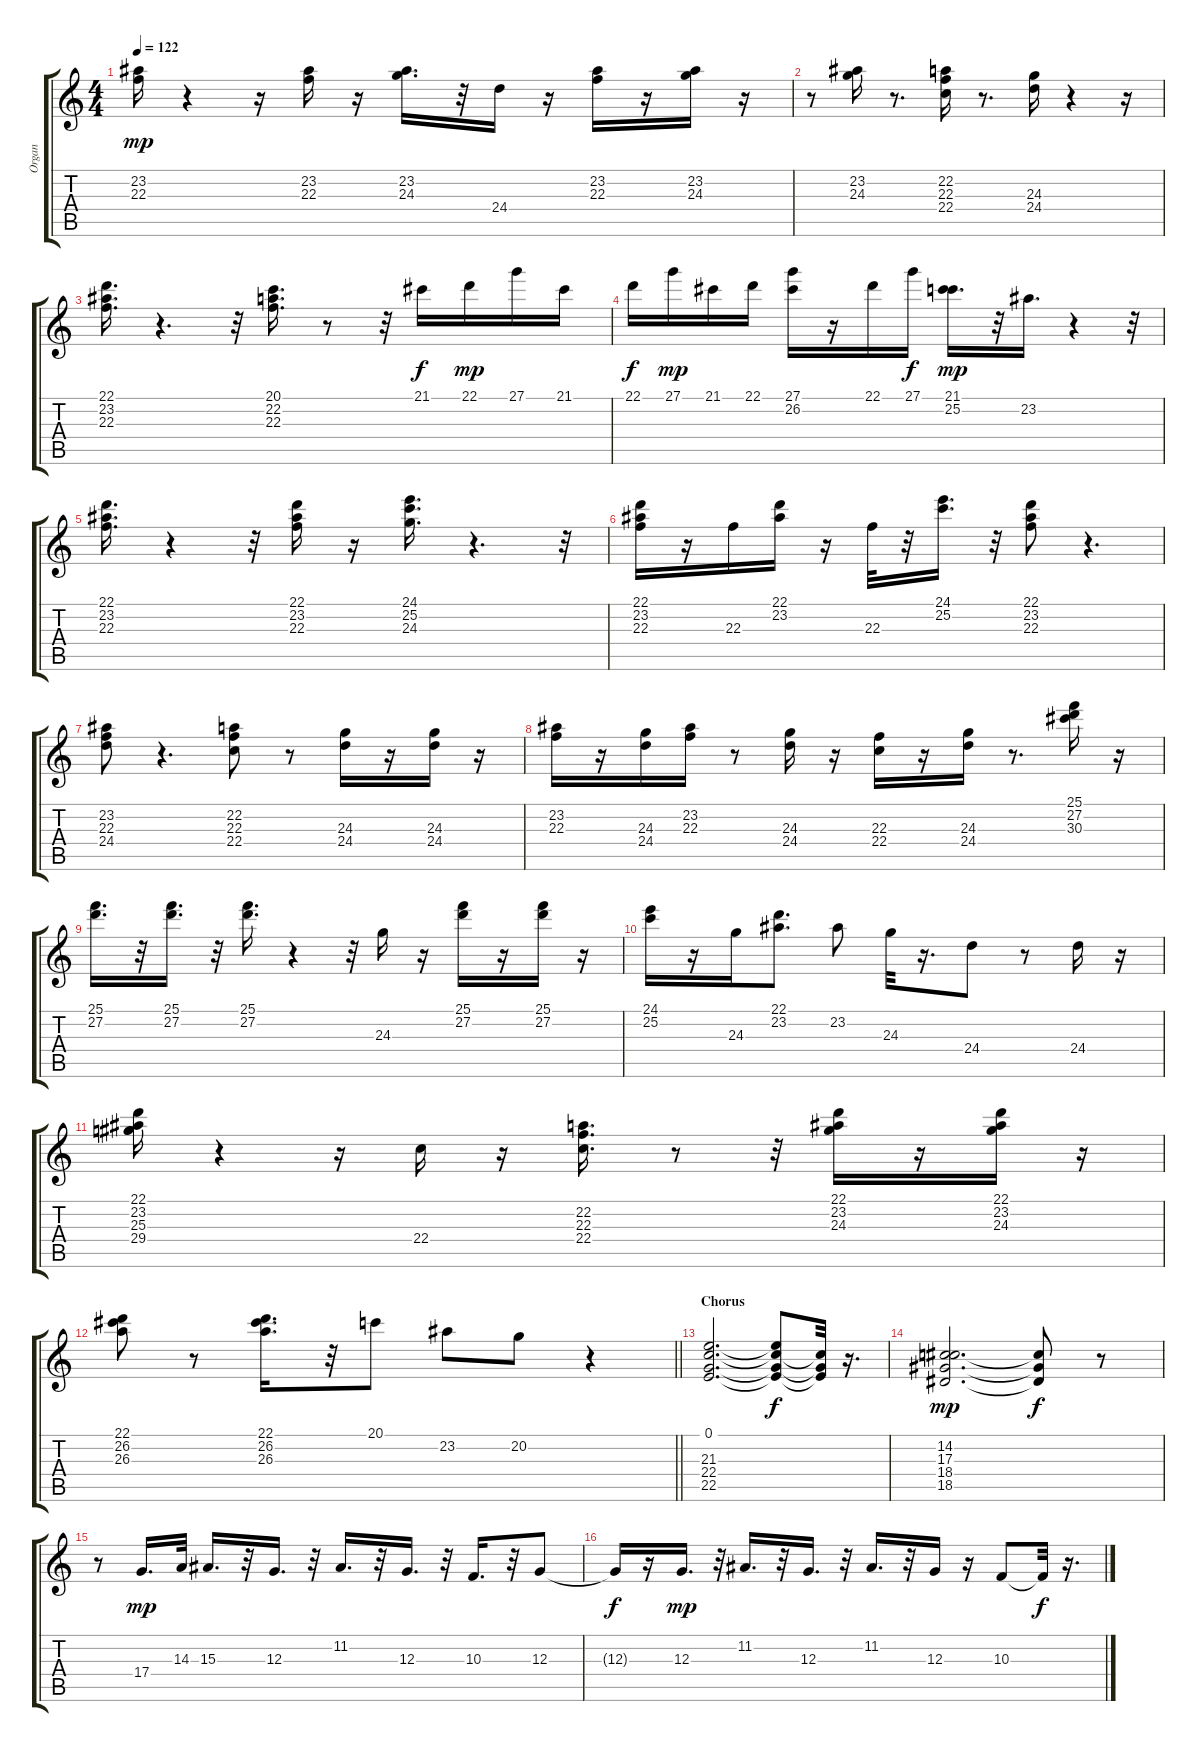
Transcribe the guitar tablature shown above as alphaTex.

\track ("Organ" "Organ") {instrument rockorgan}
\staff {score tabs}
\tuning (E4 B3 G3 D3 A2 E2) {hide}
\ts (4 4)
\tempo 122
\clef g2
\ks c
(23.2 22.3).16{dy mp} r.4 r.16 (23.2 22.3).16 r.16 (23.2 24.3).16{d} r.32 24.4.16 r.16 (23.2 22.3).16 r.16 (23.2 24.3).16 r.16 |
r.8 (23.2 24.3).16 r.8{d} (22.2 22.3 22.4).16 r.8{d} (24.3 24.4).16 r.4 r.16 |
(22.1 23.2 22.3).16{d} r.4{d} r.32 (20.1 22.2 22.3).16{d} r.8 r.32 21.1.16{dy f} 22.1.16{dy mp} 27.1.16 21.1.16 |
22.1.16{dy f} 27.1.16{dy mp} 21.1.16 22.1.16 (27.1 26.2).16 r.16 22.1.16 27.1.16{dy f} (21.1 25.2).16{d dy mp} r.32 23.2.16{d} r.4 r.32 |
(22.1 23.2 22.3).16{d} r.4 r.32 (22.1 23.2 22.3).16 r.16 (24.1 25.2 24.3).16{d} r.4{d} r.32 |
(22.1 23.2 22.3).16 r.16 22.3.16 (22.1 23.2).16 r.16 22.3.32 r.32 (24.1 25.2).16{d} r.32 (22.1 23.2 22.3).8 r.4{d} |
(23.2 22.3 24.4).8 r.4{d} (22.2 22.3 22.4).8 r.8 (24.3 24.4).16 r.16 (24.3 24.4).16 r.16 |
(23.2 22.3).16 r.16 (24.3 24.4).16 (23.2 22.3).16 r.8 (24.3 24.4).16 r.16 (22.3 22.4).16 r.16 (24.3 24.4).16 r.8{d} (25.1 27.2 30.3).16 r.16 |
(25.1 27.2).16{d} r.32 (25.1 27.2).16{d} r.32 (25.1 27.2).16{d} r.4 r.32 24.3.16 r.16 (25.1 27.2).16 r.16 (25.1 27.2).16 r.16 |
(24.1 25.2).16 r.16 24.3.16 (22.1 23.2).8{d} 23.2.8 24.3.32 r.16{d} 24.4.8 r.8 24.4.16 r.16 |
(22.1 23.2 25.3 29.4).16 r.4 r.16 22.4.16 r.16 (22.2 22.3 22.4).16{d} r.8 r.32 (22.1 23.2 24.3).16 r.16 (22.1 23.2 24.3).16 r.16 |
\barLineRight lightlight
(22.1 26.2 26.3).8 r.8 (22.1 26.2 26.3).16{d} r.32 20.1.8 23.2.8 20.2.8 r.4 |
\section ("" "Chorus")
(0.1 21.3 22.4 22.5).2{d} (0.1{t} 21.3{t} 22.4{t} 22.5{t}).8{dy f} (0.1{t} 22.4{t} 22.5{t}).32 r.16{d} |
(14.2 17.3 18.4 18.5).2{d dy mp} (17.3{t} 18.4{t} 18.5{t}).8{dy f} r.8 |
r.8 17.4.16{d dy mp} 14.3.32 15.3.16{d} r.32 12.3.16{d} r.32 11.2.16{d} r.32 12.3.16{d} r.32 10.3.16{d} r.32 12.3.8 |
12.3{t}.16{dy f} r.16 12.3.16{d dy mp} r.32 11.2.16{d} r.32 12.3.16{d} r.32 11.2.16{d} r.32 12.3.16 r.16 10.3.8 10.3{t}.32{dy f} r.16{d}
